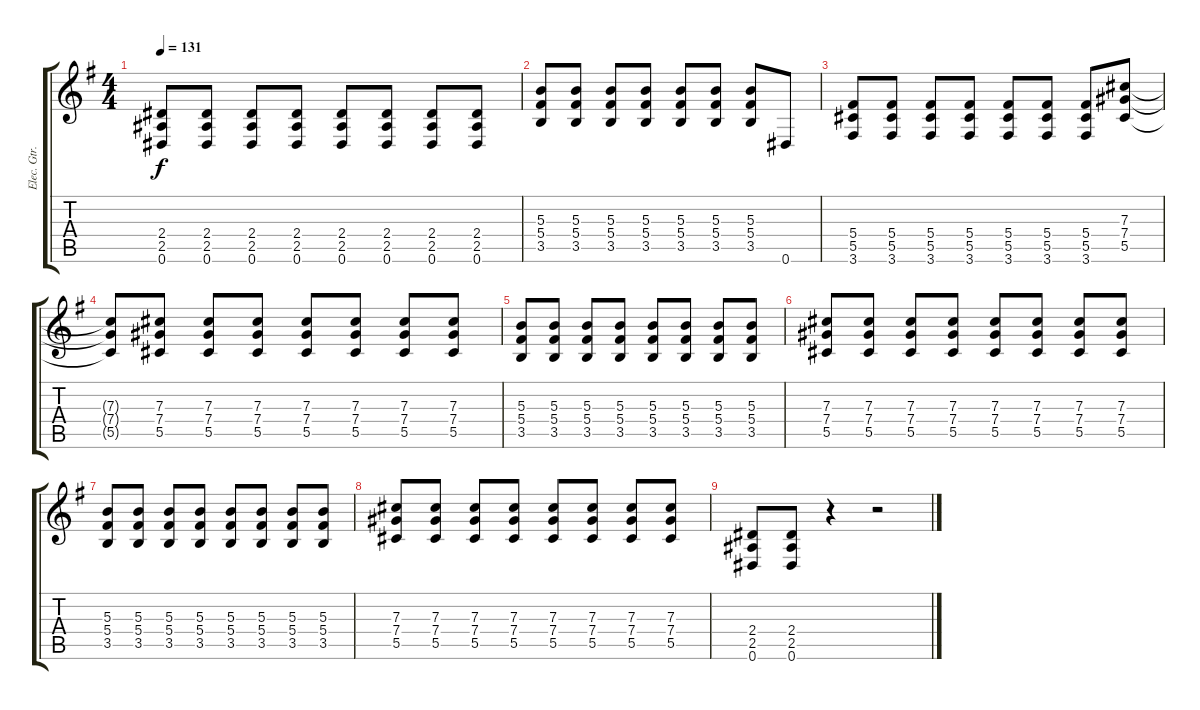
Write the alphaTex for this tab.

\track ("Elec. Gtr. 2" "Elec. Gtr.") {instrument distortionguitar}
\staff {score tabs}
\tuning (Eb4 Bb3 Gb3 Db3 Ab2 Eb2) {hide}
\ts (4 4)
\tempo 131
\clef g2
\ks g
(2.4 2.5 0.6).8{dy f volume 14} (2.4 2.5 0.6).8 (2.4 2.5 0.6).8 (2.4 2.5 0.6).8 (2.4 2.5 0.6).8 (2.4 2.5 0.6).8 (2.4 2.5 0.6).8 (2.4 2.5 0.6).8 |
(5.3 5.4 3.5).8 (5.3 5.4 3.5).8 (5.3 5.4 3.5).8 (5.3 5.4 3.5).8 (5.3 5.4 3.5).8 (5.3 5.4 3.5).8 (5.3 5.4 3.5).8 0.6.8 |
(5.4 5.5 3.6).8 (5.4 5.5 3.6).8 (5.4 5.5 3.6).8 (5.4 5.5 3.6).8 (5.4 5.5 3.6).8 (5.4 5.5 3.6).8 (5.4 5.5 3.6).8 (7.3 7.4 5.5).8 |
(7.3{t} 7.4{t} 5.5{t}).8 (7.3 7.4 5.5).8 (7.3 7.4 5.5).8 (7.3 7.4 5.5).8 (7.3 7.4 5.5).8 (7.3 7.4 5.5).8 (7.3 7.4 5.5).8 (7.3 7.4 5.5).8 |
(5.3 5.4 3.5).8 (5.3 5.4 3.5).8 (5.3 5.4 3.5).8 (5.3 5.4 3.5).8 (5.3 5.4 3.5).8 (5.3 5.4 3.5).8 (5.3 5.4 3.5).8 (5.3 5.4 3.5).8 |
(7.3 7.4 5.5).8 (7.3 7.4 5.5).8 (7.3 7.4 5.5).8 (7.3 7.4 5.5).8 (7.3 7.4 5.5).8 (7.3 7.4 5.5).8 (7.3 7.4 5.5).8 (7.3 7.4 5.5).8 |
(5.3 5.4 3.5).8 (5.3 5.4 3.5).8 (5.3 5.4 3.5).8 (5.3 5.4 3.5).8 (5.3 5.4 3.5).8 (5.3 5.4 3.5).8 (5.3 5.4 3.5).8 (5.3 5.4 3.5).8 |
(7.3 7.4 5.5).8 (7.3 7.4 5.5).8 (7.3 7.4 5.5).8 (7.3 7.4 5.5).8 (7.3 7.4 5.5).8 (7.3 7.4 5.5).8 (7.3 7.4 5.5).8 (7.3 7.4 5.5).8 |
(2.4 2.5 0.6).8 (2.4 2.5 0.6).8 r.4 r.2
